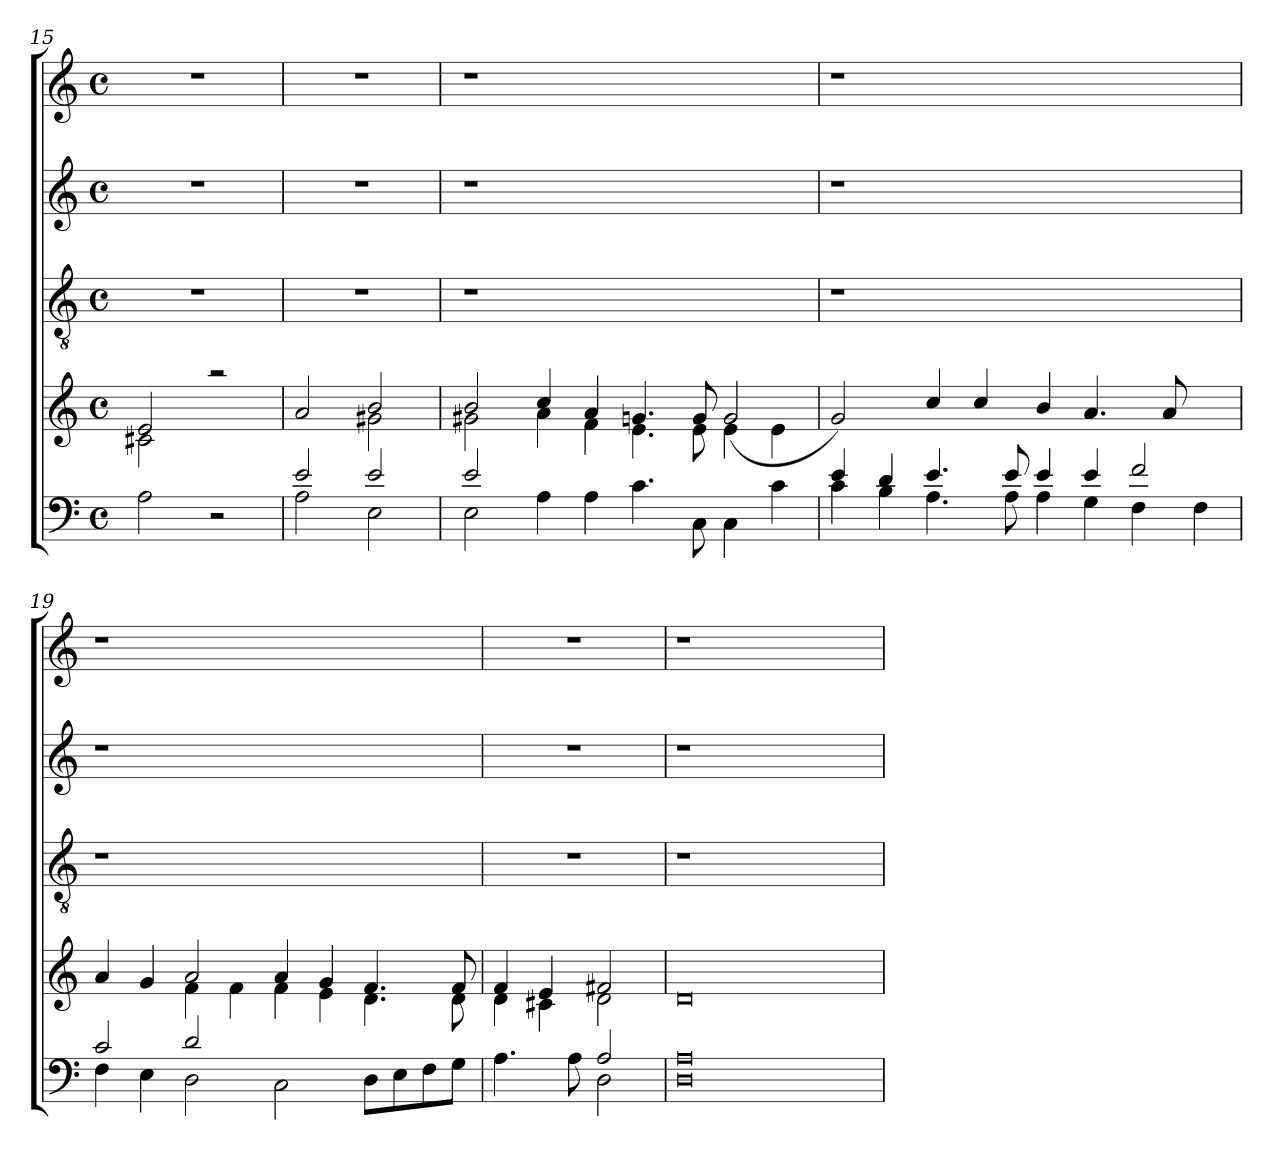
**kern	**kern	**kern	**kern	**kern
*part4	*part4	*part3	*part2	*part1
*staff5	*staff4	*staff3	*staff2	*staff1
*clefF4	*clefG2	*clefGv2	*clefG2	*clefG2
*k[]	*k[]	*k[]	*k[]	*k[]
*C:	*C:	*C:	*C:	*C:
*M4/4	*M4/4	*M4/4	*M4/4	*M4/4
*met(c)	*met(c)	*met(c)	*met(c)	*met(c)
=15	=15	=15	=15	=15
*	*^	*	*	*
2A\	2e/	2c#X\	1r	1r	1r
2r	2raa	2ryy	.	.	.
=16	=16	=16	=16	=16	=16
*^	*	*	*	*	*
2e/	2A\	2a/	2ryy	1r	1r	1r
2e/	2E\	2b/	2g#X\	.	.	.
!!LO:LB:g=z
=17	=17	=17	=17	=17	=17	=17
2E\	2e/	2b/	2g#X\	1r	1r	1r
4A\	1.ryy	4a\	4cc/	.	.	.
4A\	.	4a/	4f\	.	.	.
4.c\	.	4.e\	4.gn/	1ryy	1ryy	1ryy
8C\	.	8e\	8g/	.	.	.
4C\	.	4e\	(2g/	.	.	.
4c\	.	4e\	.	.	.	.
*	*	*v	*v	*	*	*
=18	=18	=18	=18	=18	=18
4c\	4e/	2g/)	1r	1r	1r
4d/	4B\	.	.	.	.
4.e/	4.A\	4cc/	.	.	.
.	.	4cc/	.	.	.
8e/	8A\	.	.	.	.
4e/	4A\	4b/	1ryy	1ryy	1ryy
4e/	4G\	4.a/	.	.	.
4F\	2f/	.	.	.	.
.	.	8a/	.	.	.
4F\	.	4ryy	.	.	.
=19	=19	=19	=19	=19	=19
*	*	*^	*	*	*
4F\	2c/	4a/	2ryy	1r	1r	1r
4E\	.	4g/	.	.	.	.
2D\	2d/	4f\	2a/	.	.	.
.	.	4f\	.	.	.	.
2ryy	2C\	4a/	4f\	1ryy	1ryy	1ryy
.	.	4g/	4e\	.	.	.
8D\L	2ryy	4.f/	4.d\	.	.	.
8E\	.	.	.	.	.	.
8F\	.	.	.	.	.	.
8G\J	.	8f/	8d\	.	.	.
!!LO:LB:g=z
=20	=20	=20	=20	=20	=20	=20
2ryy	4.A\	4f/	4d\	1r	1r	1r
.	.	4e/	4c#X\	.	.	.
.	8A\	.	.	.	.	.
2A/	2D\	2f#X/	2d\	.	.	.
*v	*v	*	*	*	*	*
*	*v	*v	*	*	*
=21	=21	=21	=21	=21
0D 0A	0d	1r	1r	1r
.	.	1ryy	1ryy	1ryy
=	=	=	=	=
*-	*-	*-	*-	*-
